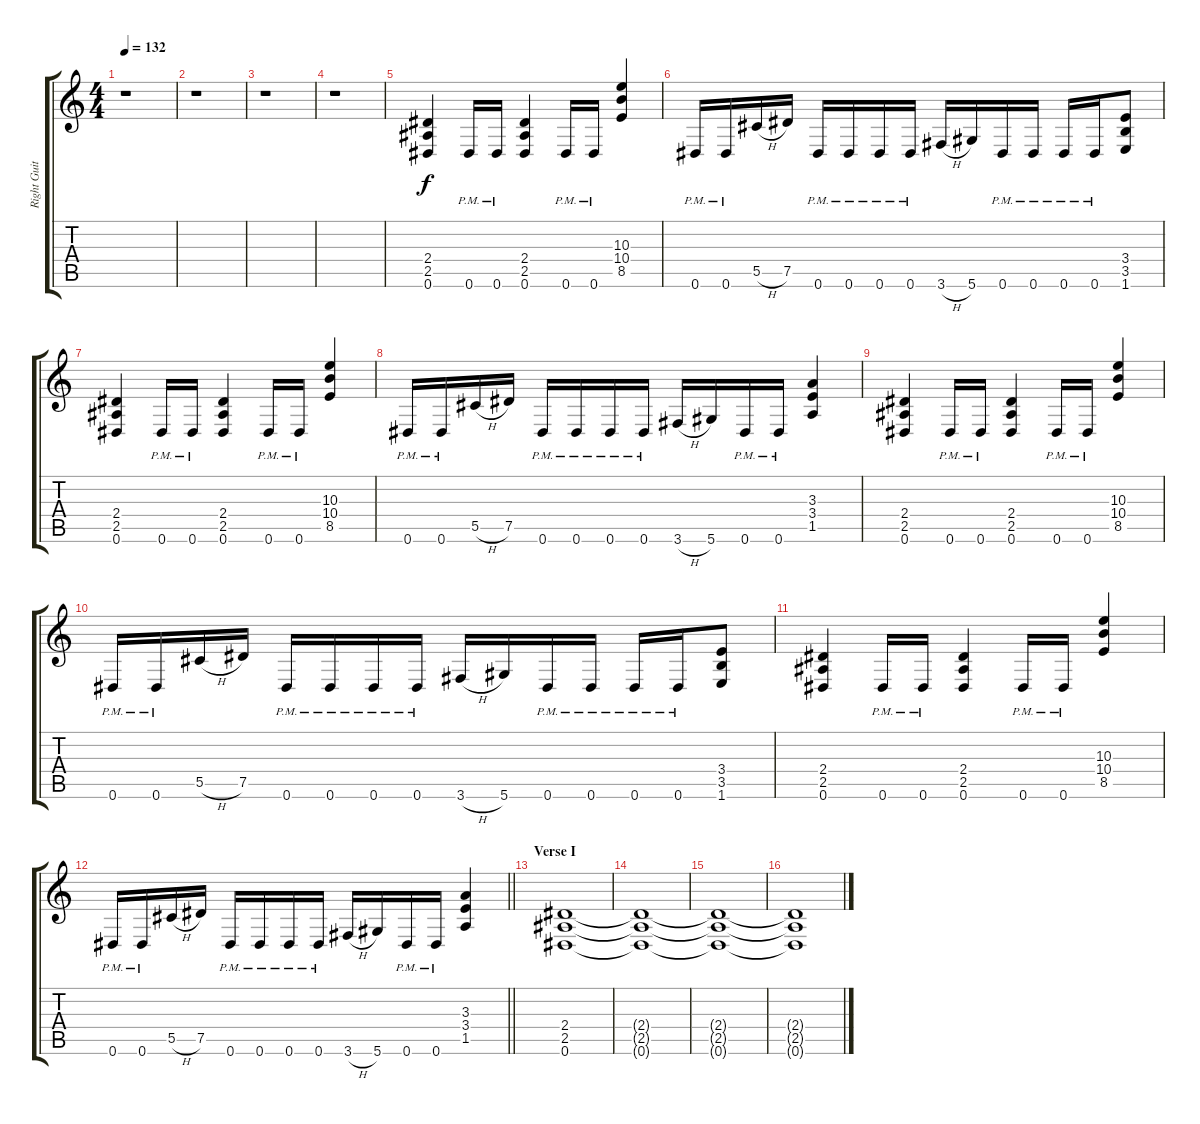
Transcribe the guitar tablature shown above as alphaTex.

\track ("Right Guitar" "Right Guit") {instrument distortionguitar}
\staff {score tabs}
\tuning (Eb4 Bb3 Gb3 Db3 Ab2 Eb2) {hide}
\ts (4 4)
\tempo 132
\clef g2
\ks c
r.1{dy f} |
r.1 |
r.1 |
r.1 |
(2.4 2.5 0.6).4 0.6{pm}.16 0.6{pm}.16 (2.4 2.5 0.6).4 0.6{pm}.16 0.6{pm}.16 (10.3 10.4 8.5).4 |
0.6{pm}.16 0.6{pm}.16 5.5{h}.16 7.5.16 0.6{pm}.16 0.6{pm}.16 0.6{pm}.16 0.6{pm}.16 3.6{h}.16 5.6.16 0.6{pm}.16 0.6{pm}.16 0.6{pm}.16 0.6{pm}.16 (3.4 3.5 1.6).8 |
(2.4 2.5 0.6).4 0.6{pm}.16 0.6{pm}.16 (2.4 2.5 0.6).4 0.6{pm}.16 0.6{pm}.16 (10.3 10.4 8.5).4 |
0.6{pm}.16 0.6{pm}.16 5.5{h}.16 7.5.16 0.6{pm}.16 0.6{pm}.16 0.6{pm}.16 0.6{pm}.16 3.6{h}.16 5.6.16 0.6{pm}.16 0.6{pm}.16 (3.3 3.4 1.5).4 |
(2.4 2.5 0.6).4 0.6{pm}.16 0.6{pm}.16 (2.4 2.5 0.6).4 0.6{pm}.16 0.6{pm}.16 (10.3 10.4 8.5).4 |
0.6{pm}.16 0.6{pm}.16 5.5{h}.16 7.5.16 0.6{pm}.16 0.6{pm}.16 0.6{pm}.16 0.6{pm}.16 3.6{h}.16 5.6.16 0.6{pm}.16 0.6{pm}.16 0.6{pm}.16 0.6{pm}.16 (3.4 3.5 1.6).8 |
(2.4 2.5 0.6).4 0.6{pm}.16 0.6{pm}.16 (2.4 2.5 0.6).4 0.6{pm}.16 0.6{pm}.16 (10.3 10.4 8.5).4 |
\barLineRight lightlight
0.6{pm}.16 0.6{pm}.16 5.5{h}.16 7.5.16 0.6{pm}.16 0.6{pm}.16 0.6{pm}.16 0.6{pm}.16 3.6{h}.16 5.6.16 0.6{pm}.16 0.6{pm}.16 (3.3 3.4 1.5).4 |
\section ("" "Verse I")
(2.4 2.5 0.6).1 |
(2.4{t} 2.5{t} 0.6{t}).1 |
(2.4{t} 2.5{t} 0.6{t}).1 |
(2.4{t} 2.5{t} 0.6{t}).1{volume 5}
